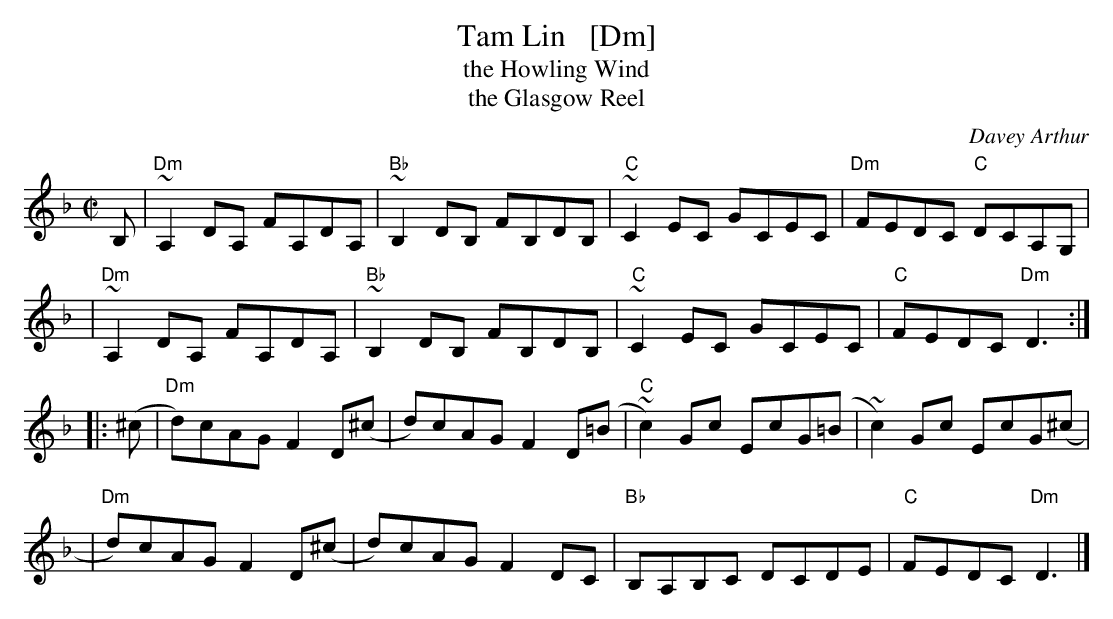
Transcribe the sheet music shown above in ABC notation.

X:1
T: Tam Lin   [Dm]
T: the Howling Wind
T: the Glasgow Reel
C: Davey Arthur
M: C|
L: 1/8
K: Dm
   B, \
| "Dm"~A,2 DA, FA,DA, | "Bb"~B,2 DB, FB,DB, | "C"~C2 EC GCEC | "Dm"FEDC "C"DCA,G, |
| "Dm"~A,2 DA, FA,DA, | "Bb"~B,2 DB, FB,DB, | "C"~C2 EC GCEC | "C"FEDC "Dm"D3 :|
|: (^c \
| "Dm"d)cAG F2D(^c | d)cAG F2D(=B | "C"~c2)Gc EcG(=B | ~c2)Gc EcG(^c |
| "Dm"d)cAG F2D(^c | d)cAG F2DC | "Bb"B,A,B,C DCDE | "C"FEDC "Dm"D3 |]
